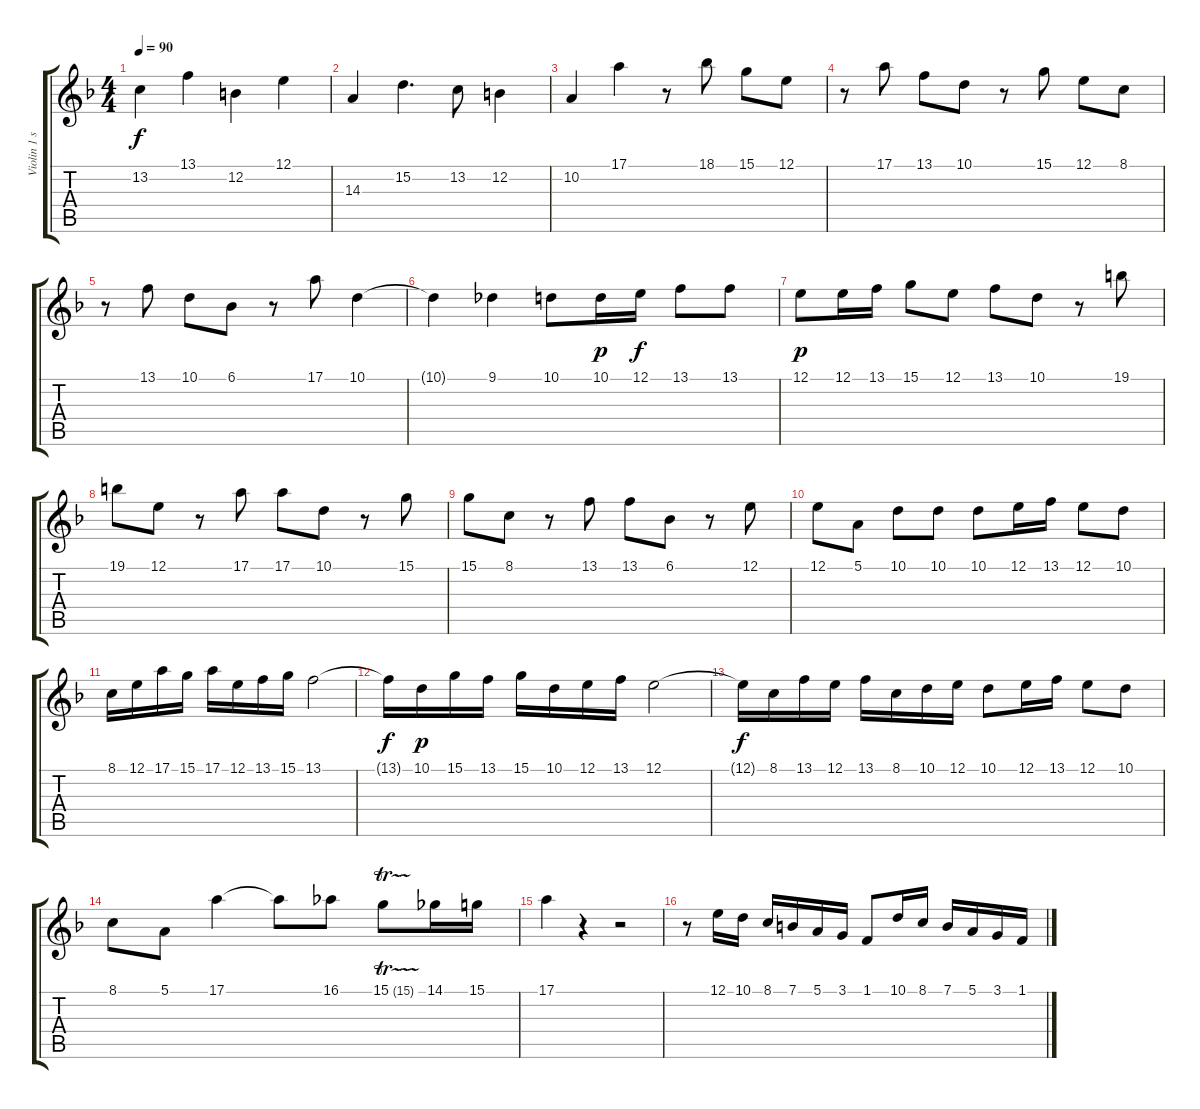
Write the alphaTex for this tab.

\track ("Violin 1 solo" "Violin 1 s") {instrument violin}
\staff {score tabs}
\tuning (E4 B3 G3 D3 A2 E2) {hide}
\ts (4 4)
\tempo 90
\clef g2
\ks f
13.2.4{dy f} 13.1.4 12.2.4 12.1.4 |
14.3.4 15.2.4{d} 13.2.8 12.2.4 |
10.2.4 17.1.4 r.8 18.1.8 15.1.8 12.1.8 |
r.8 17.1.8 13.1.8 10.1.8 r.8 15.1.8 12.1.8 8.1.8 |
r.8 13.1.8 10.1.8 6.1.8 r.8 17.1.8 10.1.4 |
10.1{t}.4 9.1.4 10.1.8 10.1.16{dy p} 12.1.16{dy f} 13.1.8 13.1.8 |
12.1.8{dy p} 12.1.16 13.1.16 15.1.8 12.1.8 13.1.8 10.1.8 r.8 19.1.8 |
19.1.8 12.1.8 r.8 17.1.8 17.1.8 10.1.8 r.8 15.1.8 |
15.1.8 8.1.8 r.8 13.1.8 13.1.8 6.1.8 r.8 12.1.8 |
12.1.8 5.1.8 10.1.8 10.1.8 10.1.8 12.1.16 13.1.16 12.1.8 10.1.8 |
8.1.16 12.1.16 17.1.16 15.1.16 17.1.16 12.1.16 13.1.16 15.1.16 13.1.2 |
13.1{t}.16{dy f} 10.1.16{dy p} 15.1.16 13.1.16 15.1.16 10.1.16 12.1.16 13.1.16 12.1.2 |
12.1{t}.16{dy f} 8.1.16 13.1.16 12.1.16 13.1.16 8.1.16 10.1.16 12.1.16 10.1.8 12.1.16 13.1.16 12.1.8 10.1.8 |
8.1.8 5.1.8 17.1.4 17.1{t}.8 16.1.8 15.1{tr (15 16)}.8 14.1.16 15.1.16 |
17.1.4 r.4 r.2 |
r.8 12.1.16 10.1.16 8.1.16 7.1.16 5.1.16 3.1.16 1.1.8 10.1.16 8.1.16 7.1.16 5.1.16 3.1.16 1.1.16
